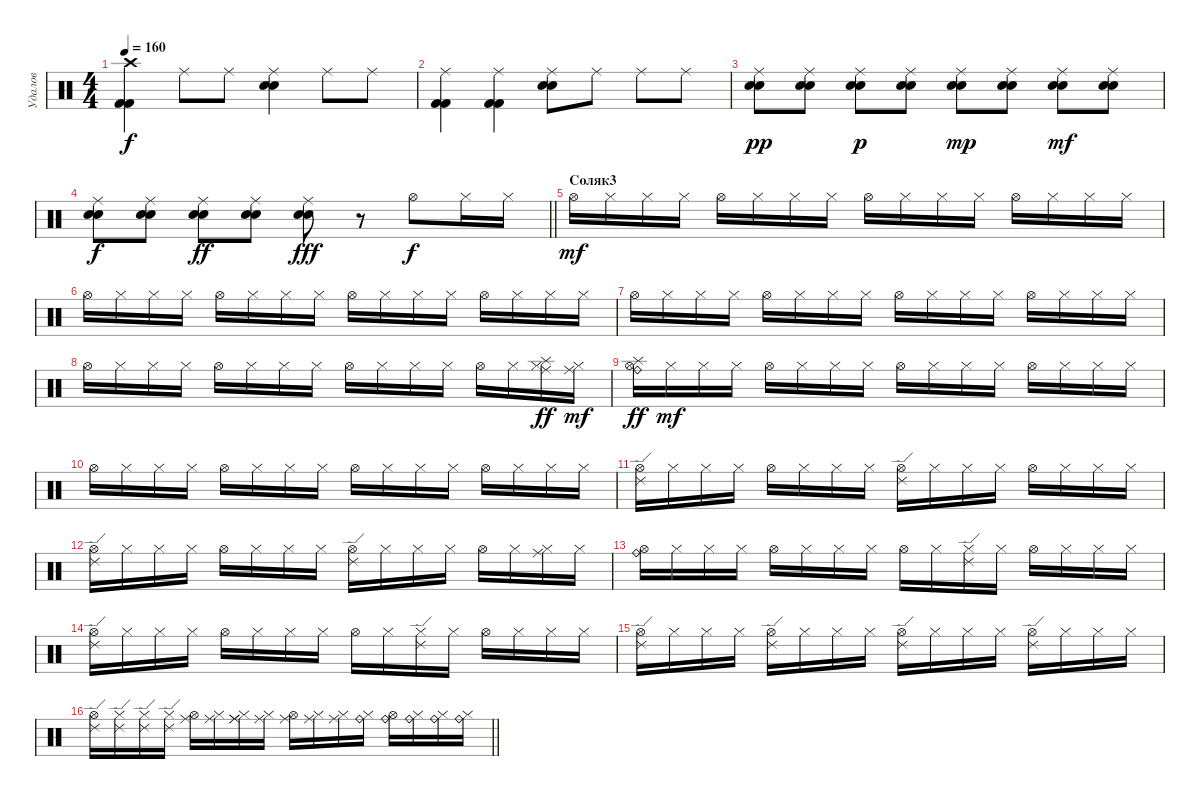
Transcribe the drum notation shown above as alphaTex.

\track ("Удалов" "Удалов") {instrument percussion}
\staff {score}
\articulation defaults
\ts (4 4)
\tempo 160
\clef neutral
\ks c
("Crash high (hit)" "Kick (hit) 2" "Kick (hit) 2").4{dy f} "Ride (middle)".8 "Ride (middle)".8 ("Ride (middle)" "Electric Snare (hit)" "Electric Snare (hit)").4 "Ride (middle)".8 "Ride (middle)".8 |
("Ride (middle)" "Kick (hit) 2" "Kick (hit) 2").4 ("Ride (middle)" "Kick (hit) 2" "Kick (hit) 2").4 ("Ride (middle)" "Electric Snare (hit)" "Electric Snare (hit)").8 "Ride (middle)".8 "Ride (middle)".8 "Ride (middle)".8 |
("Ride (middle)" "Electric Snare (hit)" "Electric Snare (hit)").8{dy pp} ("Ride (middle)" "Electric Snare (hit)" "Electric Snare (hit)").8 ("Ride (middle)" "Electric Snare (hit)" "Electric Snare (hit)").8{dy p} ("Ride (middle)" "Electric Snare (hit)" "Electric Snare (hit)").8 ("Ride (middle)" "Electric Snare (hit)" "Electric Snare (hit)").8{dy mp} ("Ride (middle)" "Electric Snare (hit)" "Electric Snare (hit)").8 ("Ride (middle)" "Electric Snare (hit)" "Electric Snare (hit)").8{dy mf} ("Ride (middle)" "Electric Snare (hit)" "Electric Snare (hit)").8 |
\barLineRight lightlight
("Ride (middle)" "Electric Snare (hit)" "Electric Snare (hit)").8{dy f} ("Ride (middle)" "Electric Snare (hit)" "Electric Snare (hit)").8 ("Ride (middle)" "Electric Snare (hit)" "Electric Snare (hit)").8{dy ff} ("Ride (middle)" "Electric Snare (hit)" "Electric Snare (hit)").8 ("Ride (middle)" "Electric Snare (hit)" "Electric Snare (hit)").8{dy fff} r.8 "Hi-Hat (open)".8{dy f} "Hi-Hat (closed)".16 "Hi-Hat (closed)".16 |
\section ("" "Соляк3")
"Hi-Hat (open)".16{dy mf} "Hi-Hat (closed)".16 "Hi-Hat (closed)".16 "Hi-Hat (closed)".16 "Hi-Hat (open)".16 "Hi-Hat (closed)".16 "Hi-Hat (closed)".16 "Hi-Hat (closed)".16 "Hi-Hat (open)".16 "Hi-Hat (closed)".16 "Hi-Hat (closed)".16 "Hi-Hat (closed)".16 "Hi-Hat (open)".16 "Hi-Hat (closed)".16 "Hi-Hat (closed)".16 "Hi-Hat (closed)".16 |
"Hi-Hat (open)".16 "Hi-Hat (closed)".16 "Hi-Hat (closed)".16 "Hi-Hat (closed)".16 "Hi-Hat (open)".16 "Hi-Hat (closed)".16 "Hi-Hat (closed)".16 "Hi-Hat (closed)".16 "Hi-Hat (open)".16 "Hi-Hat (closed)".16 "Hi-Hat (closed)".16 "Hi-Hat (closed)".16 "Hi-Hat (open)".16 "Hi-Hat (closed)".16 "Hi-Hat (closed)".16 "Hi-Hat (closed)".16 |
"Hi-Hat (open)".16 "Hi-Hat (closed)".16 "Hi-Hat (closed)".16 "Hi-Hat (closed)".16 "Hi-Hat (open)".16 "Hi-Hat (closed)".16 "Hi-Hat (closed)".16 "Hi-Hat (closed)".16 "Hi-Hat (open)".16 "Hi-Hat (closed)".16 "Hi-Hat (closed)".16 "Hi-Hat (closed)".16 "Hi-Hat (open)".16 "Hi-Hat (closed)".16 "Hi-Hat (closed)".16 "Hi-Hat (closed)".16 |
"Hi-Hat (open)".16 "Hi-Hat (closed)".16 "Hi-Hat (closed)".16 "Hi-Hat (closed)".16 "Hi-Hat (open)".16 "Hi-Hat (closed)".16 "Hi-Hat (closed)".16 "Hi-Hat (closed)".16 "Hi-Hat (open)".16 "Hi-Hat (closed)".16 "Hi-Hat (closed)".16 "Hi-Hat (closed)".16 "Hi-Hat (open)".16 "Hi-Hat (closed)".16 ("Hi-Hat (closed)" "Ride (middle)" "Splash (hit)").16{dy ff} ("Hi-Hat (closed)" "Ride (middle)").16{dy mf} |
("Hi-Hat (open)" "Ride (bell)" "Splash (hit)").16{dy ff} "Hi-Hat (closed)".16{dy mf} "Hi-Hat (closed)".16 "Hi-Hat (closed)".16 "Hi-Hat (open)".16 "Hi-Hat (closed)".16 "Hi-Hat (closed)".16 "Hi-Hat (closed)".16 "Hi-Hat (open)".16 "Hi-Hat (closed)".16 "Hi-Hat (closed)".16 "Hi-Hat (closed)".16 "Hi-Hat (open)".16 "Hi-Hat (closed)".16 "Hi-Hat (closed)".16 "Hi-Hat (closed)".16 |
"Hi-Hat (open)".16 "Hi-Hat (closed)".16 "Hi-Hat (closed)".16 "Hi-Hat (closed)".16 "Hi-Hat (open)".16 "Hi-Hat (closed)".16 "Hi-Hat (closed)".16 "Hi-Hat (closed)".16 "Hi-Hat (open)".16 "Hi-Hat (closed)".16 "Hi-Hat (closed)".16 "Hi-Hat (closed)".16 "Hi-Hat (open)".16 "Hi-Hat (closed)".16 "Hi-Hat (closed)".16 "Hi-Hat (closed)".16 |
("Hi-Hat (open)" "Ride (edge) 2").16 "Hi-Hat (closed)".16 "Hi-Hat (closed)".16 "Hi-Hat (closed)".16 "Hi-Hat (open)".16 "Hi-Hat (closed)".16 "Hi-Hat (closed)".16 "Hi-Hat (closed)".16 ("Hi-Hat (open)" "Ride (edge) 2").16 "Hi-Hat (closed)".16 "Hi-Hat (closed)".16 "Hi-Hat (closed)".16 "Hi-Hat (open)".16 "Hi-Hat (closed)".16 "Hi-Hat (closed)".16 "Hi-Hat (closed)".16 |
("Hi-Hat (open)" "Ride (edge) 2").16 "Hi-Hat (closed)".16 "Hi-Hat (closed)".16 "Hi-Hat (closed)".16 "Hi-Hat (open)".16 "Hi-Hat (closed)".16 "Hi-Hat (closed)".16 "Hi-Hat (closed)".16 ("Hi-Hat (open)" "Ride (edge) 2").16 "Hi-Hat (closed)".16 "Hi-Hat (closed)".16 "Hi-Hat (closed)".16 "Hi-Hat (open)".16 "Hi-Hat (closed)".16 ("Hi-Hat (closed)" "Ride (middle)").16 "Hi-Hat (closed)".16 |
("Hi-Hat (open)" "Ride (bell)").16 "Hi-Hat (closed)".16 "Hi-Hat (closed)".16 "Hi-Hat (closed)".16 "Hi-Hat (open)".16 "Hi-Hat (closed)".16 "Hi-Hat (closed)".16 "Hi-Hat (closed)".16 "Hi-Hat (open)".16 "Hi-Hat (closed)".16 ("Hi-Hat (closed)" "Ride (edge) 2").16 "Hi-Hat (closed)".16 "Hi-Hat (open)".16 "Hi-Hat (closed)".16 "Hi-Hat (closed)".16 "Hi-Hat (closed)".16 |
("Hi-Hat (open)" "Ride (edge) 2").16 "Hi-Hat (closed)".16 "Hi-Hat (closed)".16 "Hi-Hat (closed)".16 "Hi-Hat (open)".16 "Hi-Hat (closed)".16 "Hi-Hat (closed)".16 "Hi-Hat (closed)".16 "Hi-Hat (open)".16 "Hi-Hat (closed)".16 ("Hi-Hat (closed)" "Ride (edge) 2").16 "Hi-Hat (closed)".16 "Hi-Hat (open)".16 "Hi-Hat (closed)".16 "Hi-Hat (closed)".16 "Hi-Hat (closed)".16 |
("Hi-Hat (open)" "Ride (edge) 2").16 "Hi-Hat (closed)".16 "Hi-Hat (closed)".16 "Hi-Hat (closed)".16 ("Hi-Hat (open)" "Ride (edge) 2").16 "Hi-Hat (closed)".16 "Hi-Hat (closed)".16 "Hi-Hat (closed)".16 ("Hi-Hat (open)" "Ride (edge) 2").16 "Hi-Hat (closed)".16 "Hi-Hat (closed)".16 "Hi-Hat (closed)".16 ("Hi-Hat (open)" "Ride (edge) 2").16 "Hi-Hat (closed)".16 "Hi-Hat (closed)".16 "Hi-Hat (closed)".16 |
\barLineRight lightlight
("Hi-Hat (open)" "Ride (edge) 2").16 ("Hi-Hat (closed)" "Ride (edge) 2").16 ("Hi-Hat (closed)" "Ride (edge) 2").16 ("Hi-Hat (closed)" "Ride (edge) 2").16 ("Hi-Hat (open)" "Ride (middle)").16 ("Hi-Hat (closed)" "Ride (middle)").16 ("Hi-Hat (closed)" "Ride (middle)" "Ride (middle)").16 ("Hi-Hat (closed)" "Ride (middle)").16 ("Hi-Hat (open)" "Ride (middle)").16 ("Hi-Hat (closed)" "Ride (middle)").16 ("Hi-Hat (closed)" "Ride (middle)").16 ("Hi-Hat (closed)" "Ride (bell)").16 ("Hi-Hat (open)" "Ride (bell)").16 ("Hi-Hat (closed)" "Ride (bell)").16 ("Hi-Hat (closed)" "Ride (bell)").16 ("Hi-Hat (closed)" "Ride (bell)").16
